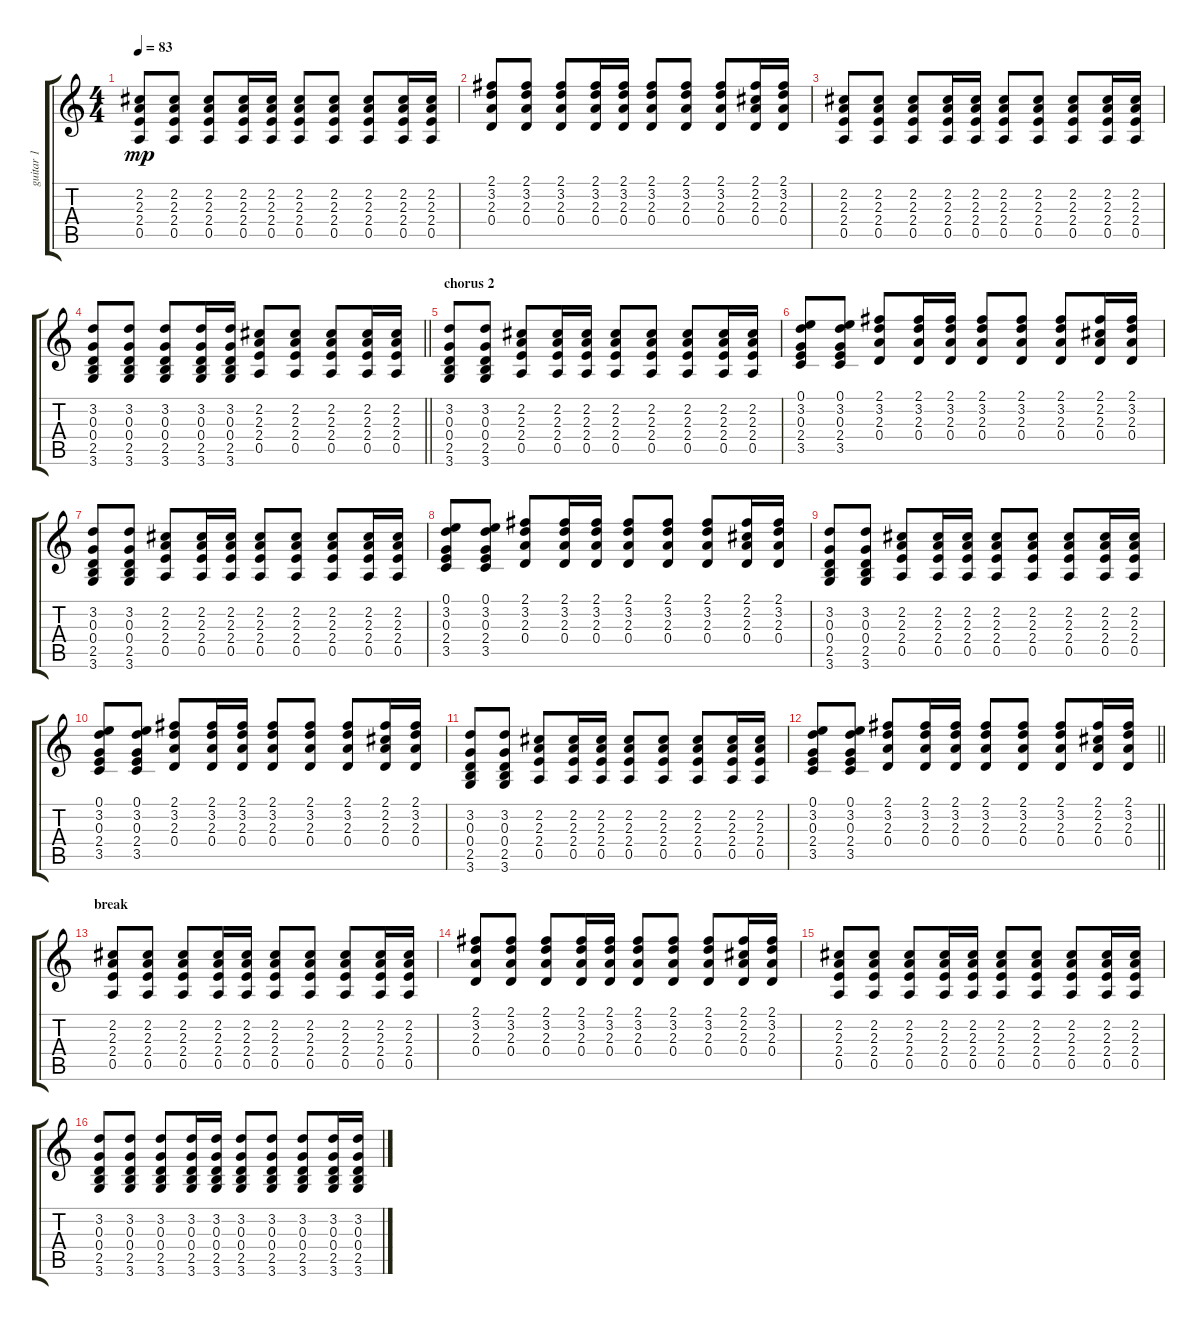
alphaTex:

\track ("guitar 1" "guitar 1") {instrument overdrivenguitar}
\staff {score tabs}
\tuning (E4 B3 G3 D3 A2 E2) {hide}
\ts (4 4)
\tempo 83
\clef g2
\ks c
(2.2 2.3 2.4 0.5).8{dy mp} (2.2 2.3 2.4 0.5).8 (2.2 2.3 2.4 0.5).8 (2.2 2.3 2.4 0.5).16 (2.2 2.3 2.4 0.5).16 (2.2 2.3 2.4 0.5).8 (2.2 2.3 2.4 0.5).8 (2.2 2.3 2.4 0.5).8 (2.2 2.3 2.4 0.5).16 (2.2 2.3 2.4 0.5).16 |
(2.1 3.2 2.3 0.4).8 (2.1 3.2 2.3 0.4).8 (2.1 3.2 2.3 0.4).8 (2.1 3.2 2.3 0.4).16 (2.1 3.2 2.3 0.4).16 (2.1 3.2 2.3 0.4).8 (2.1 3.2 2.3 0.4).8 (2.1 3.2 2.3 0.4).8 (2.1 2.2 2.3 0.4).16 (2.1 3.2 2.3 0.4).16 |
(2.2 2.3 2.4 0.5).8 (2.2 2.3 2.4 0.5).8 (2.2 2.3 2.4 0.5).8 (2.2 2.3 2.4 0.5).16 (2.2 2.3 2.4 0.5).16 (2.2 2.3 2.4 0.5).8 (2.2 2.3 2.4 0.5).8 (2.2 2.3 2.4 0.5).8 (2.2 2.3 2.4 0.5).16 (2.2 2.3 2.4 0.5).16 |
\barLineRight lightlight
(3.2 0.3 0.4 2.5 3.6).8 (3.2 0.3 0.4 2.5 3.6).8 (3.2 0.3 0.4 2.5 3.6).8 (3.2 0.3 0.4 2.5 3.6).16 (3.2 0.3 0.4 2.5 3.6).16 (2.2 2.3 2.4 0.5).8 (2.2 2.3 2.4 0.5).8 (2.2 2.3 2.4 0.5).8 (2.2 2.3 2.4 0.5).16 (2.2 2.3 2.4 0.5).16 |
\section ("" "chorus 2")
(3.2 0.3 0.4 2.5 3.6).8 (3.2 0.3 0.4 2.5 3.6).8 (2.2 2.3 2.4 0.5).8 (2.2 2.3 2.4 0.5).16 (2.2 2.3 2.4 0.5).16 (2.2 2.3 2.4 0.5).8 (2.2 2.3 2.4 0.5).8 (2.2 2.3 2.4 0.5).8 (2.2 2.3 2.4 0.5).16 (2.2 2.3 2.4 0.5).16 |
(0.1 3.2 0.3 2.4 3.5).8 (0.1 3.2 0.3 2.4 3.5).8 (2.1 3.2 2.3 0.4).8 (2.1 3.2 2.3 0.4).16 (2.1 3.2 2.3 0.4).16 (2.1 3.2 2.3 0.4).8 (2.1 3.2 2.3 0.4).8 (2.1 3.2 2.3 0.4).8 (2.1 2.2 2.3 0.4).16 (2.1 3.2 2.3 0.4).16 |
(3.2 0.3 0.4 2.5 3.6).8 (3.2 0.3 0.4 2.5 3.6).8 (2.2 2.3 2.4 0.5).8 (2.2 2.3 2.4 0.5).16 (2.2 2.3 2.4 0.5).16 (2.2 2.3 2.4 0.5).8 (2.2 2.3 2.4 0.5).8 (2.2 2.3 2.4 0.5).8 (2.2 2.3 2.4 0.5).16 (2.2 2.3 2.4 0.5).16 |
(0.1 3.2 0.3 2.4 3.5).8 (0.1 3.2 0.3 2.4 3.5).8 (2.1 3.2 2.3 0.4).8 (2.1 3.2 2.3 0.4).16 (2.1 3.2 2.3 0.4).16 (2.1 3.2 2.3 0.4).8 (2.1 3.2 2.3 0.4).8 (2.1 3.2 2.3 0.4).8 (2.1 2.2 2.3 0.4).16 (2.1 3.2 2.3 0.4).16 |
(3.2 0.3 0.4 2.5 3.6).8 (3.2 0.3 0.4 2.5 3.6).8 (2.2 2.3 2.4 0.5).8 (2.2 2.3 2.4 0.5).16 (2.2 2.3 2.4 0.5).16 (2.2 2.3 2.4 0.5).8 (2.2 2.3 2.4 0.5).8 (2.2 2.3 2.4 0.5).8 (2.2 2.3 2.4 0.5).16 (2.2 2.3 2.4 0.5).16 |
(0.1 3.2 0.3 2.4 3.5).8 (0.1 3.2 0.3 2.4 3.5).8 (2.1 3.2 2.3 0.4).8 (2.1 3.2 2.3 0.4).16 (2.1 3.2 2.3 0.4).16 (2.1 3.2 2.3 0.4).8 (2.1 3.2 2.3 0.4).8 (2.1 3.2 2.3 0.4).8 (2.1 2.2 2.3 0.4).16 (2.1 3.2 2.3 0.4).16 |
(3.2 0.3 0.4 2.5 3.6).8 (3.2 0.3 0.4 2.5 3.6).8 (2.2 2.3 2.4 0.5).8 (2.2 2.3 2.4 0.5).16 (2.2 2.3 2.4 0.5).16 (2.2 2.3 2.4 0.5).8 (2.2 2.3 2.4 0.5).8 (2.2 2.3 2.4 0.5).8 (2.2 2.3 2.4 0.5).16 (2.2 2.3 2.4 0.5).16 |
\barLineRight lightlight
(0.1 3.2 0.3 2.4 3.5).8 (0.1 3.2 0.3 2.4 3.5).8 (2.1 3.2 2.3 0.4).8 (2.1 3.2 2.3 0.4).16 (2.1 3.2 2.3 0.4).16 (2.1 3.2 2.3 0.4).8 (2.1 3.2 2.3 0.4).8 (2.1 3.2 2.3 0.4).8 (2.1 2.2 2.3 0.4).16 (2.1 3.2 2.3 0.4).16 |
\section ("" "break ")
(2.2 2.3 2.4 0.5).8 (2.2 2.3 2.4 0.5).8 (2.2 2.3 2.4 0.5).8 (2.2 2.3 2.4 0.5).16 (2.2 2.3 2.4 0.5).16 (2.2 2.3 2.4 0.5).8 (2.2 2.3 2.4 0.5).8 (2.2 2.3 2.4 0.5).8 (2.2 2.3 2.4 0.5).16 (2.2 2.3 2.4 0.5).16 |
(2.1 3.2 2.3 0.4).8 (2.1 3.2 2.3 0.4).8 (2.1 3.2 2.3 0.4).8 (2.1 3.2 2.3 0.4).16 (2.1 3.2 2.3 0.4).16 (2.1 3.2 2.3 0.4).8 (2.1 3.2 2.3 0.4).8 (2.1 3.2 2.3 0.4).8 (2.1 2.2 2.3 0.4).16 (2.1 3.2 2.3 0.4).16 |
(2.2 2.3 2.4 0.5).8 (2.2 2.3 2.4 0.5).8 (2.2 2.3 2.4 0.5).8 (2.2 2.3 2.4 0.5).16 (2.2 2.3 2.4 0.5).16 (2.2 2.3 2.4 0.5).8 (2.2 2.3 2.4 0.5).8 (2.2 2.3 2.4 0.5).8 (2.2 2.3 2.4 0.5).16 (2.2 2.3 2.4 0.5).16 |
(3.2 0.3 0.4 2.5 3.6).8 (3.2 0.3 0.4 2.5 3.6).8 (3.2 0.3 0.4 2.5 3.6).8 (3.2 0.3 0.4 2.5 3.6).16 (3.2 0.3 0.4 2.5 3.6).16 (3.2 0.3 0.4 2.5 3.6).8 (3.2 0.3 0.4 2.5 3.6).8 (3.2 0.3 0.4 2.5 3.6).8 (3.2 0.3 0.4 2.5 3.6).16 (3.2 0.3 0.4 2.5 3.6).16
